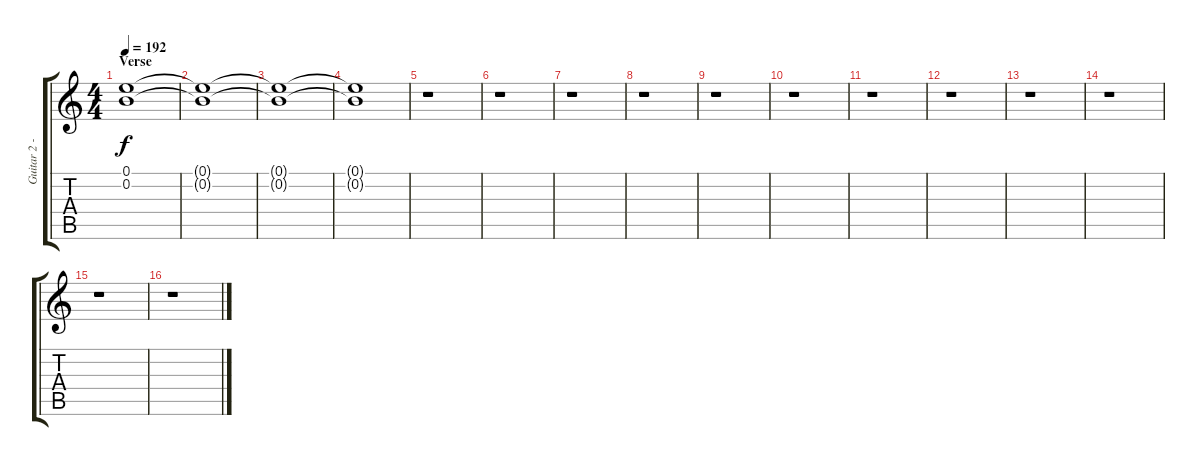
\track ("Guitar 2 - Distortion" "Guitar 2 -") {instrument distortionguitar}
\staff {score tabs}
\tuning (E4 B3 G3 D3 A2 E2) {hide}
\ts (4 4)
\section ("" "Verse")
\tempo 192
\clef g2
\ks c
(0.1 0.2).1{dy f} |
(0.1{t} 0.2{t}).1 |
(0.1{t} 0.2{t}).1 |
(0.1{t} 0.2{t}).1 |
r.1 |
r.1 |
r.1 |
r.1 |
r.1 |
r.1 |
r.1 |
r.1 |
r.1 |
r.1 |
r.1 |
r.1
